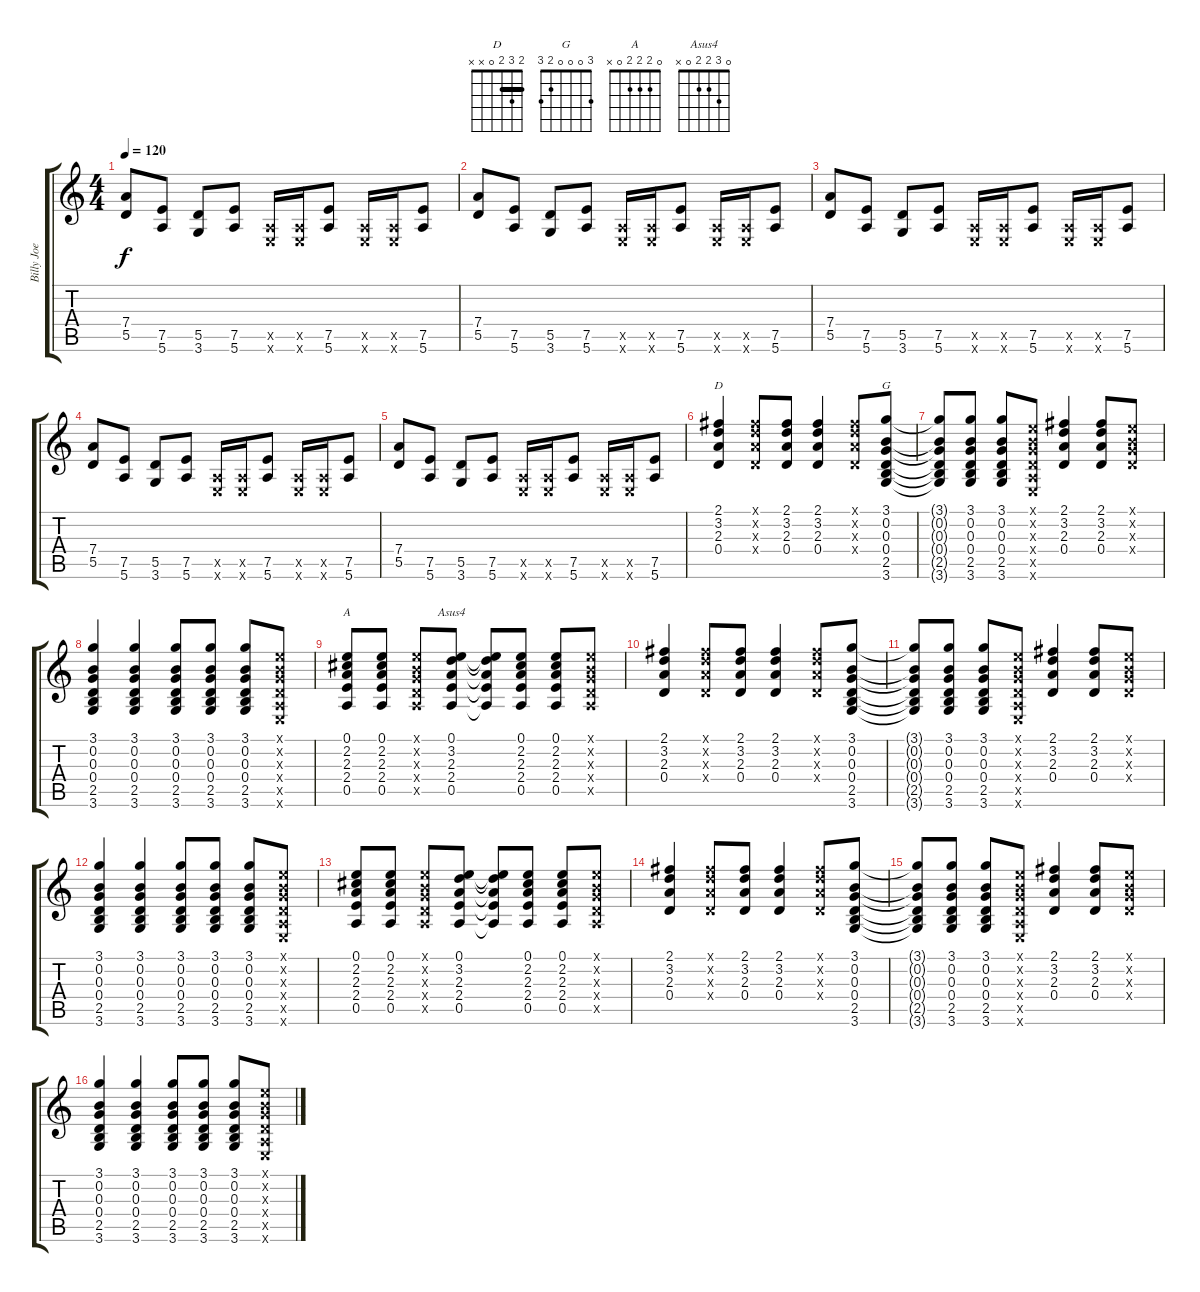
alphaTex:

\track ("Billy Joe Amstrong" "Billy Joe ") {instrument overdrivenguitar}
\staff {score tabs}
\tuning (E4 B3 G3 D3 A2 E2) {hide}
\chord ("D" 2 3 2 0 x x) {barre 2}
\chord ("G" 3 0 0 0 2 3)
\chord ("A" 0 2 2 2 0 x)
\chord ("Asus4" 0 3 2 2 0 x)
\ts (4 4)
\tempo 120
\clef g2
\ks c
(7.4 5.5).8{dy f} (7.5 5.6).8 (5.5 3.6).8 (7.5 5.6).8 (0.5{x} 0.6{x}).16 (0.5{x} 0.6{x}).16 (7.5 5.6).8 (0.5{x} 0.6{x}).16 (0.5{x} 0.6{x}).16 (7.5 5.6).8 |
(7.4 5.5).8 (7.5 5.6).8 (5.5 3.6).8 (7.5 5.6).8 (0.5{x} 0.6{x}).16 (0.5{x} 0.6{x}).16 (7.5 5.6).8 (0.5{x} 0.6{x}).16 (0.5{x} 0.6{x}).16 (7.5 5.6).8 |
(7.4 5.5).8 (7.5 5.6).8 (5.5 3.6).8 (7.5 5.6).8 (0.5{x} 0.6{x}).16 (0.5{x} 0.6{x}).16 (7.5 5.6).8 (0.5{x} 0.6{x}).16 (0.5{x} 0.6{x}).16 (7.5 5.6).8 |
(7.4 5.5).8 (7.5 5.6).8 (5.5 3.6).8 (7.5 5.6).8 (0.5{x} 0.6{x}).16 (0.5{x} 0.6{x}).16 (7.5 5.6).8 (0.5{x} 0.6{x}).16 (0.5{x} 0.6{x}).16 (7.5 5.6).8 |
(7.4 5.5).8 (7.5 5.6).8 (5.5 3.6).8 (7.5 5.6).8 (0.5{x} 0.6{x}).16 (0.5{x} 0.6{x}).16 (7.5 5.6).8 (0.5{x} 0.6{x}).16 (0.5{x} 0.6{x}).16 (7.5 5.6).8 |
(2.1 3.2 2.3 0.4).4{ch "D"} (2.1{x} 3.2{x} 2.3{x} 0.4{x}).8 (2.1 3.2 2.3 0.4).8 (2.1 3.2 2.3 0.4).4 (2.1{x} 3.2{x} 2.3{x} 0.4{x}).8 (3.1 0.2 0.3 0.4 2.5 3.6).8{ch "G"} |
(3.1{t} 0.2{t} 0.3{t} 0.4{t} 2.5{t} 3.6{t}).8 (3.1 0.2 0.3 0.4 2.5 3.6).8 (3.1 0.2 0.3 0.4 2.5 3.6).8 (0.1{x} 0.2{x} 0.3{x} 0.4{x} 0.5{x} 0.6{x}).8 (2.1 3.2 2.3 0.4).4 (2.1 3.2 2.3 0.4).8 (0.1{x} 0.2{x} 0.3{x} 0.4{x}).8 |
(3.1 0.2 0.3 0.4 2.5 3.6).4 (3.1 0.2 0.3 0.4 2.5 3.6).4 (3.1 0.2 0.3 0.4 2.5 3.6).8 (3.1 0.2 0.3 0.4 2.5 3.6).8 (3.1 0.2 0.3 0.4 2.5 3.6).8 (0.1{x} 0.2{x} 0.3{x} 0.4{x} 0.5{x} 0.6{x}).8 |
(0.1 2.2 2.3 2.4 0.5).8{ch "A"} (0.1 2.2 2.3 2.4 0.5).8 (0.1{x} 0.2{x} 0.3{x} 0.4{x} 0.5{x}).8 (0.1 3.2 2.3 2.4 0.5).8{ch "Asus4"} (0.1{t} 3.2{t} 2.3{t} 2.4{t} 0.5{t}).8 (0.1 2.2 2.3 2.4 0.5).8 (0.1 2.2 2.3 2.4 0.5).8 (0.1{x} 0.2{x} 0.3{x} 0.4{x} 0.5{x}).8 |
(2.1 3.2 2.3 0.4).4 (2.1{x} 3.2{x} 2.3{x} 0.4{x}).8 (2.1 3.2 2.3 0.4).8 (2.1 3.2 2.3 0.4).4 (2.1{x} 3.2{x} 2.3{x} 0.4{x}).8 (3.1 0.2 0.3 0.4 2.5 3.6).8 |
(3.1{t} 0.2{t} 0.3{t} 0.4{t} 2.5{t} 3.6{t}).8 (3.1 0.2 0.3 0.4 2.5 3.6).8 (3.1 0.2 0.3 0.4 2.5 3.6).8 (0.1{x} 0.2{x} 0.3{x} 0.4{x} 0.5{x} 0.6{x}).8 (2.1 3.2 2.3 0.4).4 (2.1 3.2 2.3 0.4).8 (0.1{x} 0.2{x} 0.3{x} 0.4{x}).8 |
(3.1 0.2 0.3 0.4 2.5 3.6).4 (3.1 0.2 0.3 0.4 2.5 3.6).4 (3.1 0.2 0.3 0.4 2.5 3.6).8 (3.1 0.2 0.3 0.4 2.5 3.6).8 (3.1 0.2 0.3 0.4 2.5 3.6).8 (0.1{x} 0.2{x} 0.3{x} 0.4{x} 0.5{x} 0.6{x}).8 |
(0.1 2.2 2.3 2.4 0.5).8 (0.1 2.2 2.3 2.4 0.5).8 (0.1{x} 0.2{x} 0.3{x} 0.4{x} 0.5{x}).8 (0.1 3.2 2.3 2.4 0.5).8 (0.1{t} 3.2{t} 2.3{t} 2.4{t} 0.5{t}).8 (0.1 2.2 2.3 2.4 0.5).8 (0.1 2.2 2.3 2.4 0.5).8 (0.1{x} 0.2{x} 0.3{x} 0.4{x} 0.5{x}).8 |
(2.1 3.2 2.3 0.4).4 (2.1{x} 3.2{x} 2.3{x} 0.4{x}).8 (2.1 3.2 2.3 0.4).8 (2.1 3.2 2.3 0.4).4 (2.1{x} 3.2{x} 2.3{x} 0.4{x}).8 (3.1 0.2 0.3 0.4 2.5 3.6).8 |
(3.1{t} 0.2{t} 0.3{t} 0.4{t} 2.5{t} 3.6{t}).8 (3.1 0.2 0.3 0.4 2.5 3.6).8 (3.1 0.2 0.3 0.4 2.5 3.6).8 (0.1{x} 0.2{x} 0.3{x} 0.4{x} 0.5{x} 0.6{x}).8 (2.1 3.2 2.3 0.4).4 (2.1 3.2 2.3 0.4).8 (0.1{x} 0.2{x} 0.3{x} 0.4{x}).8 |
(3.1 0.2 0.3 0.4 2.5 3.6).4 (3.1 0.2 0.3 0.4 2.5 3.6).4 (3.1 0.2 0.3 0.4 2.5 3.6).8 (3.1 0.2 0.3 0.4 2.5 3.6).8 (3.1 0.2 0.3 0.4 2.5 3.6).8 (0.1{x} 0.2{x} 0.3{x} 0.4{x} 0.5{x} 0.6{x}).8
